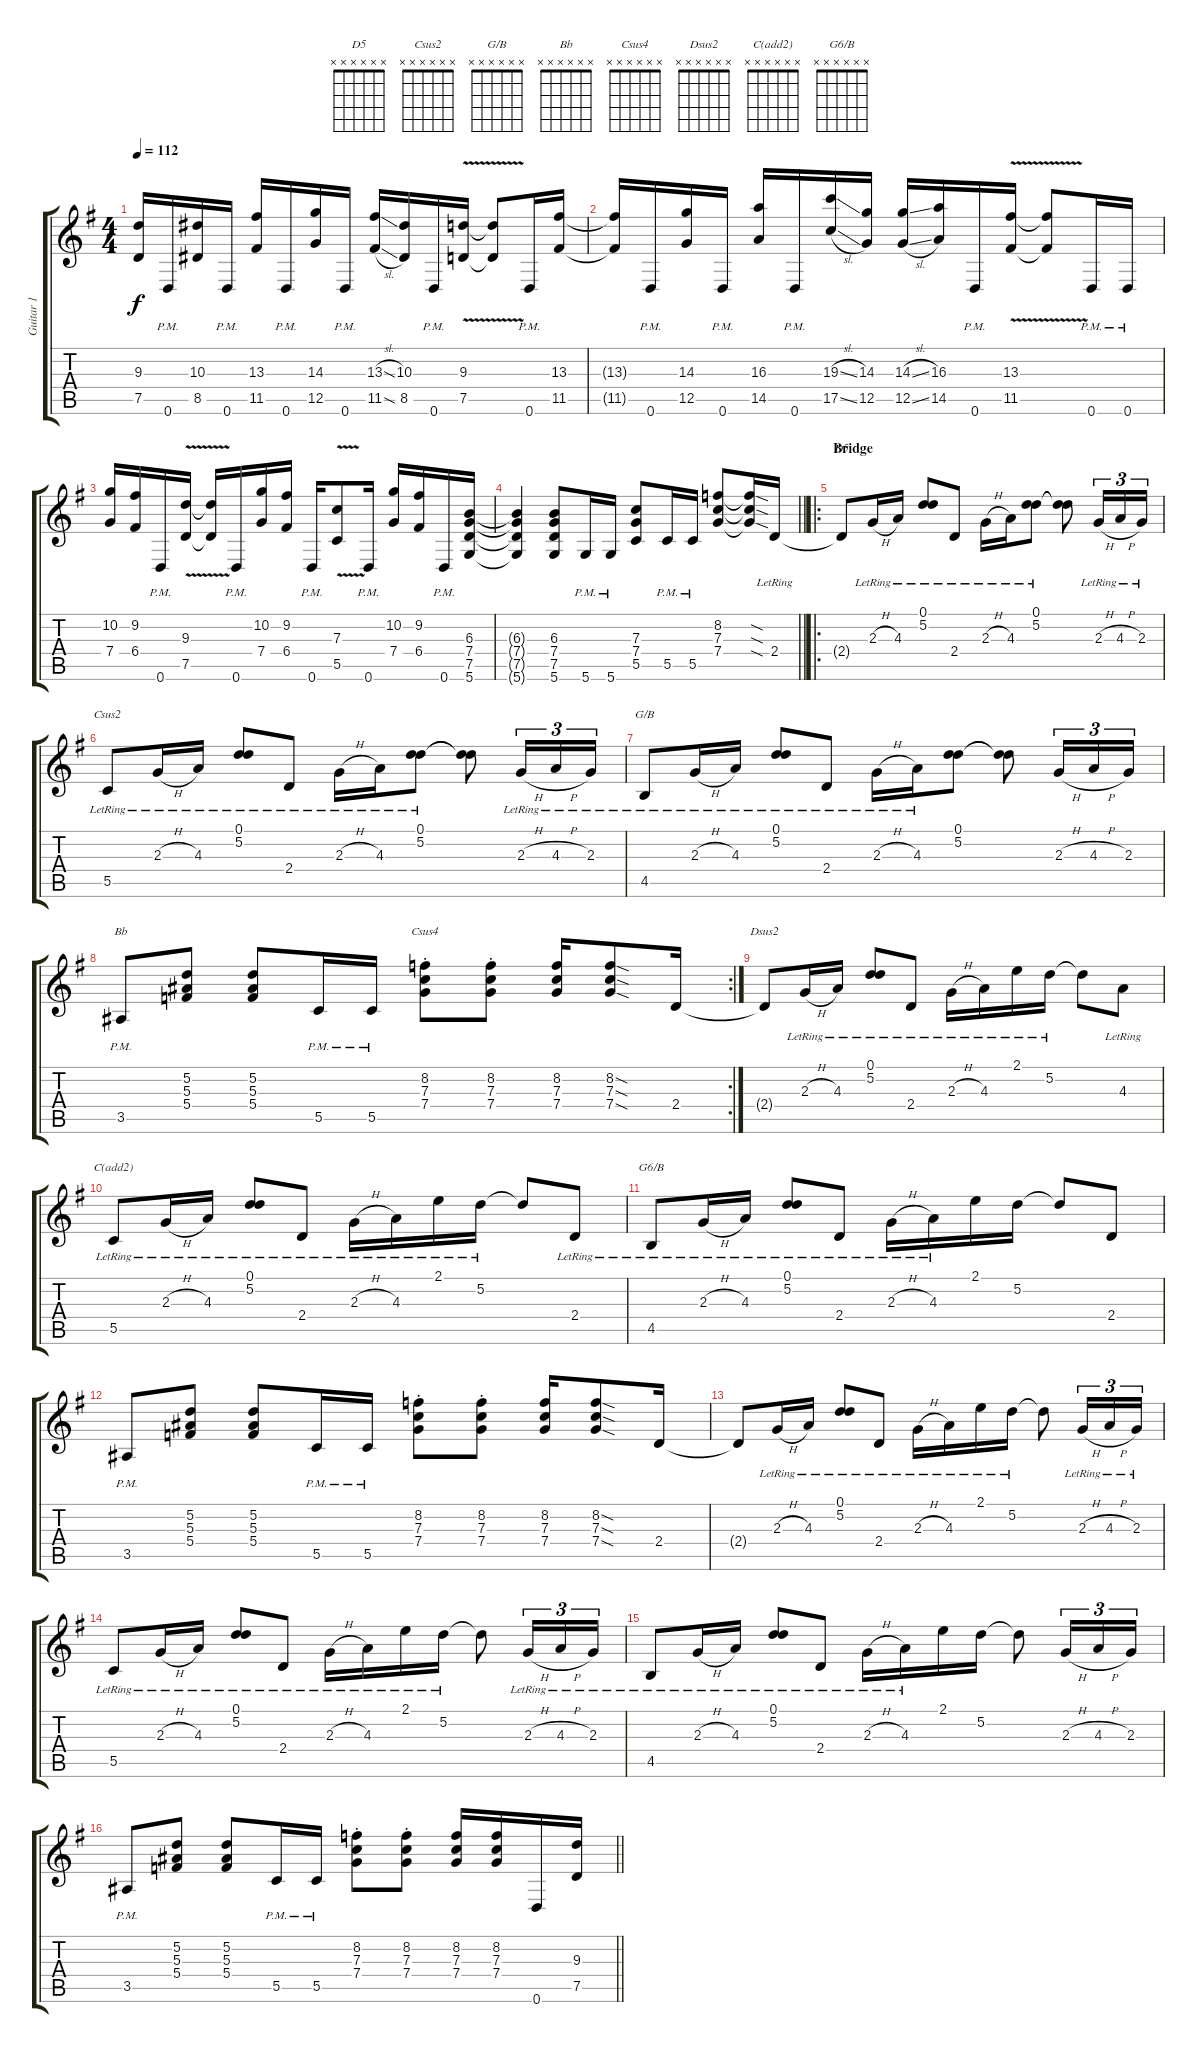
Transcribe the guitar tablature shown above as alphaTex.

\track ("Guitar 1" "Guitar 1") {instrument distortionguitar}
\staff {score tabs}
\tuning (D4 A3 F3 C3 G2 D2) {hide}
\chord ("D5" x x x x x x)
\chord ("Csus2" x x x x x x)
\chord ("G/B" x x x x x x)
\chord ("Bb" x x x x x x)
\chord ("Csus4" x x x x x x)
\chord ("Dsus2" x x x x x x)
\chord ("C(add2)" x x x x x x)
\chord ("G6/B" x x x x x x)
\ts (4 4)
\tempo 112
\clef g2
\ks eminor
(9.3{t} 7.5{t}).16{dy f} 0.6{pm}.16 (10.3 8.5).16 0.6{pm}.16 (13.3 11.5).16 0.6{pm}.16 (14.3 12.5).16 0.6{pm}.16 (13.3{sl} 11.5{sl}).16 (10.3 8.5).16 0.6{pm}.16 (9.3{v} 7.5{v}).16 (9.3{v t} 7.5{v t}).8 0.6{pm}.16 (13.3 11.5).16 |
(13.3{t} 11.5{t}).16 0.6{pm}.16 (14.3 12.5).16 0.6{pm}.16 (16.3 14.5).16 0.6{pm}.16 (19.3{sl} 17.5{sl}).16 (14.3 12.5).16 (14.3{sl} 12.5{sl}).16 (16.3 14.5).16 0.6{pm}.16 (13.3{v} 11.5{v}).16 (13.3{v t} 11.5{v t}).8 0.6{pm}.16 0.6{pm}.16 |
(10.2 7.4).16 (9.2 6.4).16 0.6{pm}.16 (9.3{v} 7.5{v}).16 (9.3{v t} 7.5{v t}).16 0.6{pm}.16 (10.2 7.4).16 (9.2 6.4).16 0.6{pm}.16 (7.3{v} 5.5{v}).8 0.6{pm}.16 (10.2 7.4).16 (9.2 6.4).16 0.6{pm}.16 (6.3 7.4 7.5 5.6).16 |
\barLineRight lightlight
(6.3{t} 7.4{t} 7.5{t} 5.6{t}).4 (6.3 7.4 7.5 5.6).8 5.6{pm}.16 5.6{pm}.16 (7.3 7.4 5.5).8 5.5{pm}.16 5.5{pm}.16 (8.2 7.3 7.4).8 (8.2{sod t} 7.3{sod t} 7.4{sod t}).16 2.4{lr}.16 |
\ro
\section ("" "Bridge")
2.4{t}.8{ch "D5"} 2.3{h lr}.16 4.3{lr}.16 (0.1{lr} 5.2{lr}).8 2.4{lr}.8 2.3{h lr}.16 4.3{lr}.16 (0.1{lr} 5.2{lr}).8 (0.1{t} 5.2{t}).8 2.3{h lr}.16{tu (3 2)} 4.3{h lr}.16{tu (3 2)} 2.3{lr}.16{tu (3 2)} |
5.5{lr}.8{ch "Csus2"} 2.3{h lr}.16 4.3{lr}.16 (0.1{lr} 5.2{lr}).8 2.4{lr}.8 2.3{h lr}.16 4.3{lr}.16 (0.1{lr} 5.2{lr}).8 (0.1{t} 5.2{t}).8 2.3{h lr}.16{tu (3 2)} 4.3{h lr}.16{tu (3 2)} 2.3{lr}.16{tu (3 2)} |
4.5{lr}.8{ch "G/B"} 2.3{h lr}.16 4.3{lr}.16 (0.1{lr} 5.2{lr}).8 2.4{lr}.8 2.3{h lr}.16 4.3{lr}.16 (0.1 5.2).8 (0.1{t} 5.2{t}).8 2.3{h}.16{tu (3 2)} 4.3{h}.16{tu (3 2)} 2.3.16{tu (3 2)} |
\rc 2
3.5{pm}.8{ch "Bb"} (5.2 5.3 5.4).8 (5.2 5.3 5.4).8 5.5{pm}.16 5.5{pm}.16 (8.2{st} 7.3{st} 7.4{st}).8{ch "Csus4"} (8.2{st} 7.3{st} 7.4{st}).8 (8.2 7.3 7.4).16 (8.2{sod} 7.3{sod} 7.4{sod}).8 2.4.16 |
2.4{t}.8{ch "Dsus2"} 2.3{h lr}.16 4.3{lr}.16 (0.1{lr} 5.2{lr}).8 2.4{lr}.8 2.3{h lr}.16 4.3{lr}.16 2.1{lr}.16 5.2{lr}.16 5.2{t}.8 4.3{lr}.8 |
5.5{lr}.8{ch "C(add2)"} 2.3{h lr}.16 4.3{lr}.16 (0.1{lr} 5.2{lr}).8 2.4{lr}.8 2.3{h lr}.16 4.3{lr}.16 2.1{lr}.16 5.2{lr}.16 5.2{t}.8 2.4{lr}.8 |
4.5{lr}.8{ch "G6/B"} 2.3{h lr}.16 4.3{lr}.16 (0.1{lr} 5.2{lr}).8 2.4{lr}.8 2.3{h lr}.16 4.3{lr}.16 2.1.16 5.2.16 5.2{t}.8 2.4.8 |
3.5{pm}.8 (5.2 5.3 5.4).8 (5.2 5.3 5.4).8 5.5{pm}.16 5.5{pm}.16 (8.2{st} 7.3{st} 7.4{st}).8 (8.2{st} 7.3{st} 7.4{st}).8 (8.2 7.3 7.4).16 (8.2{sod} 7.3{sod} 7.4{sod}).8 2.4.16 |
2.4{t}.8 2.3{h lr}.16 4.3{lr}.16 (0.1{lr} 5.2{lr}).8 2.4{lr}.8 2.3{h lr}.16 4.3{lr}.16 2.1{lr}.16 5.2{lr}.16 5.2{t}.8 2.3{h lr}.16{tu (3 2)} 4.3{h lr}.16{tu (3 2)} 2.3{lr}.16{tu (3 2)} |
5.5{lr}.8 2.3{h lr}.16 4.3{lr}.16 (0.1{lr} 5.2{lr}).8 2.4{lr}.8 2.3{h lr}.16 4.3{lr}.16 2.1{lr}.16 5.2{lr}.16 5.2{t}.8 2.3{h lr}.16{tu (3 2)} 4.3{h lr}.16{tu (3 2)} 2.3{lr}.16{tu (3 2)} |
4.5{lr}.8 2.3{h lr}.16 4.3{lr}.16 (0.1{lr} 5.2{lr}).8 2.4{lr}.8 2.3{h lr}.16 4.3{lr}.16 2.1.16 5.2.16 5.2{t}.8 2.3{h}.16{tu (3 2)} 4.3{h}.16{tu (3 2)} 2.3.16{tu (3 2)} |
\barLineRight lightlight
3.5{pm}.8 (5.2 5.3 5.4).8 (5.2 5.3 5.4).8 5.5{pm}.16 5.5{pm}.16 (8.2{st} 7.3{st} 7.4{st}).8 (8.2{st} 7.3{st} 7.4{st}).8 (8.2 7.3 7.4).16 (8.2 7.3 7.4).16 0.6.16 (9.3 7.5).16
